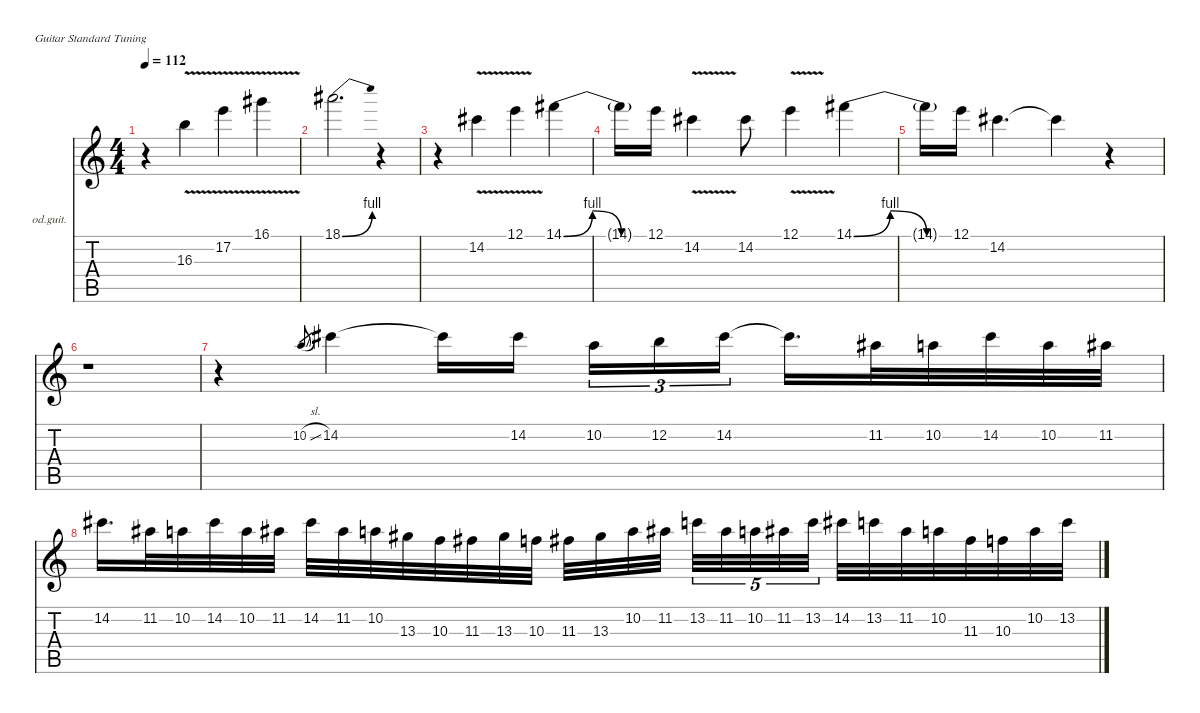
\defaultSystemsLayout 4
\hideDynamics
\bracketExtendMode nobrackets
\firstSystemTrackNameOrientation horizontal
\otherSystemsTrackNameOrientation horizontal
\track ("Gtr. 3" "od.guit.") {instrument overdrivenguitar}
\staff {score tabs}
\tuning (E4 B3 G3 D3 A2 E2)
\ts (4 4)
\tempo 112
\clef g2
\ks c
r.4{dy f} 16.3{v}.4 17.2{v}.4 16.1{v acc #}.4 |
18.1{be (bend 0 0 30 4) acc #}.2{d} r.4 |
r.4 14.2{v acc #}.4 12.1{v}.4 14.1{be (bendrelease 0 0 30 4 30 4 60 0) acc #}.4 |
14.1{be (hold 0 0 60 0) t acc #}.16 12.1.16 14.2{v acc #}.4 14.2{acc #}.8 12.1{v}.4 14.1{be (bendrelease 0 0 30 4 30 4 60 0) acc #}.4 |
14.1{be (hold 0 0 60 0) t acc #}.16 12.1.16 14.2{acc #}.4{d} 14.2{t acc #}.4 r.4 |
r.1 |
r.4 10.2{sl}.8{gr dy mf} 14.2{acc #}.4{dy f} 14.2{t acc #}.16 14.2{acc #}.16 10.2.16{tu (3 2)} 12.2.16{tu (3 2)} 14.2{acc #}.16{tu (3 2)} 14.2{t acc #}.16{d} 11.2{acc #}.32 10.2.32 14.2{acc #}.32 10.2.32 11.2{acc #}.32 |
14.2{acc #}.16{d} 11.2{acc #}.32 10.2.32 14.2{acc #}.32 10.2.32 11.2{acc #}.32 14.2{acc #}.32 11.2{acc #}.32 10.2.32 13.3{acc #}.32 10.3.32 11.3{acc #}.32 13.3{acc #}.32 10.3.32 11.3{acc #}.32 13.3{acc #}.32 10.2.32 11.2{acc #}.32 13.2.32{tu (5 4)} 11.2{acc #}.32{tu (5 4)} 10.2.32{tu (5 4)} 11.2{acc #}.32{tu (5 4)} 13.2.32{tu (5 4)} 14.2{acc #}.32 13.2.32 11.2{acc #}.32 10.2.32 11.3{acc #}.32 10.3.32 10.2.32 13.2.32
